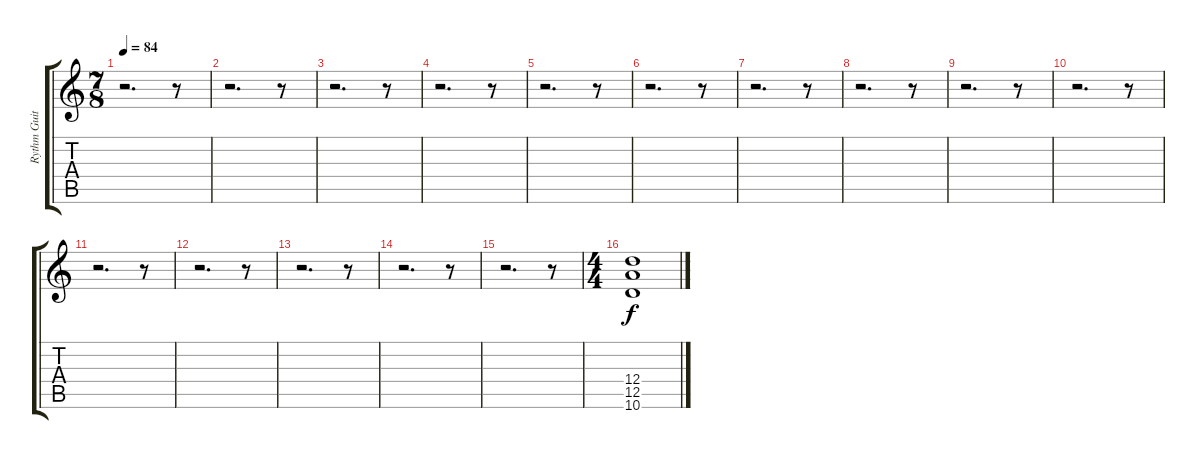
\track ("Rythm Guitar" "Rythm Guit") {instrument distortionguitar}
\staff {score tabs}
\tuning (E4 B3 G3 D3 A2 E2) {hide}
\ts (7 8)
\tempo 84
\clef g2
\ks c
r.2{d dy f instrument distortionguitar} r.8 |
r.2{d} r.8 |
r.2{d} r.8 |
r.2{d} r.8 |
r.2{d} r.8 |
r.2{d} r.8 |
r.2{d} r.8 |
r.2{d} r.8 |
r.2{d} r.8 |
r.2{d} r.8 |
r.2{d} r.8 |
r.2{d} r.8 |
r.2{d} r.8 |
r.2{d} r.8 |
r.2{d} r.8 |
\ts (4 4)
(12.4 12.5 10.6).1
